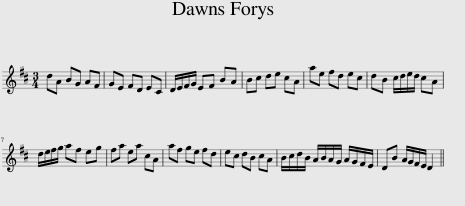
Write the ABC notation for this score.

X:1
L:1/8
M:3/4
I:linebreak $
K:D
V:1 treble
V:1
 dA BG AF | GE FD EC | D/E/F/G/ EF BA | Bc de cA | ae fd ec | %5
 dB c/d/e/d/ cA |$ d/e/f/g/ af eg | fa ea cA | af ge fd | ec dB cA | %10
 B/c/d/B/ A/B/A/G/ A/G/F/E/ | DB A/G/F/E/ D2 || %12
